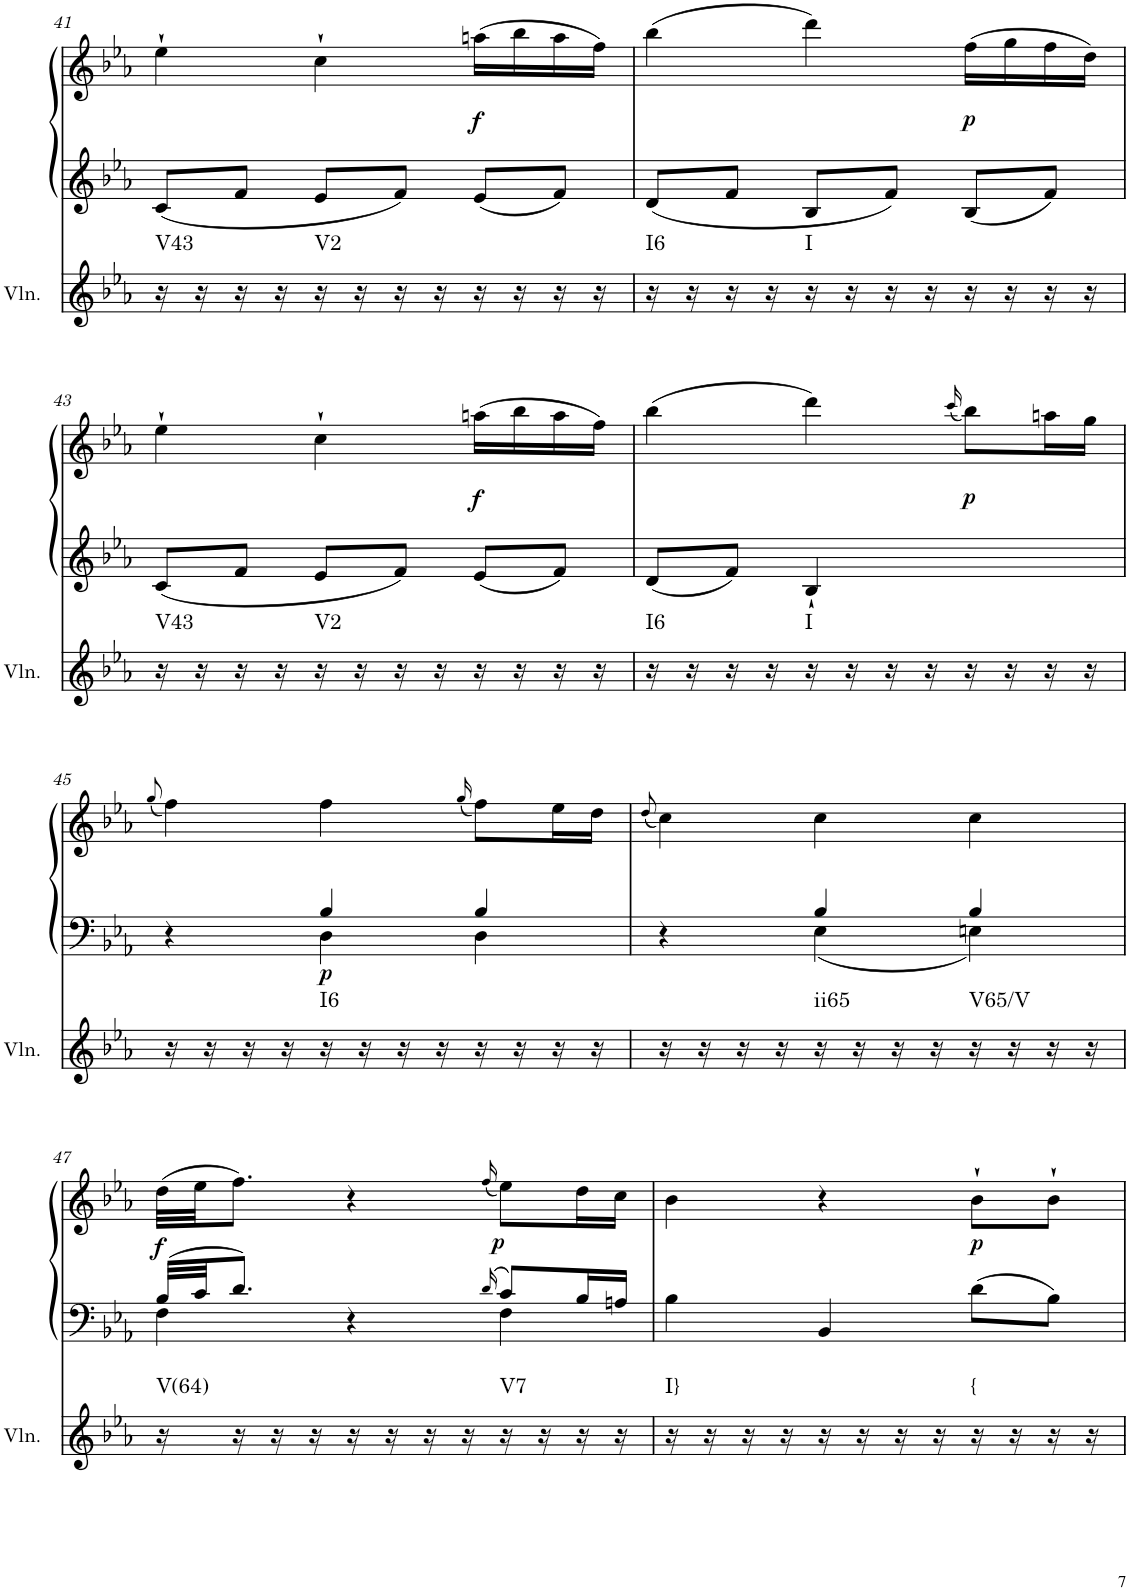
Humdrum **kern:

**kern	**harte	**kern	**kern	**dynam
*part2	*part2	*part1	*part1	*part1
*staff3	*	*staff2	*staff1	*staff1/2
*I"Violin	*	*I"Klavier linke Hand	*	*
*I'Vln.	*	*	*	*
!!LO:PB:g=z
*clefG2	*	*clefG2	*clefG2	*
*k[b-e-a-]	*	*k[b-e-a-]	*k[b-e-a-]	*
*M3/4	*	*M3/4	*M3/4	*
=41	=41	=41	=41	=41
!	!LO:H:kt=V43	!	!	!
16r	N	8c/L	4ee-`\	.
16r	.	.	.	.
16r	.	8f/J	.	.
16r	.	.	.	.
!	!LO:H:kt=V2	!	!	!
16r	N	8e-/L	4cc`\	.
16r	.	.	.	.
16r	.	8f/J	.	.
16r	.	.	.	.
!	!	!	!	!LO:DY:b
16r	.	8e-/L	(16aan\LL	f
16r	.	.	16bb-\	.
16r	.	8f/J	16aa\	.
16r	.	.	16ff\JJ)	.
=42	=42	=42	=42	=42
!	!LO:H:kt=I6	!	!	!
16r	N	8d/L	(4bb-\	.
16r	.	.	.	.
16r	.	8f/J	.	.
16r	.	.	.	.
!	!LO:H:kt=I	!	!	!
16r	N	8B-/L	4ddd\)	.
16r	.	.	.	.
16r	.	8f/J	.	.
16r	.	.	.	.
!	!	!	!	!LO:DY:b
16r	.	8B-/L	(16ff\LL	p
16r	.	.	16gg\	.
16r	.	8f/J	16ff\	.
16r	.	.	16dd\JJ)	.
!!LO:LB:g=z
=43	=43	=43	=43	=43
!	!LO:H:kt=V43	!	!	!
16r	N	8c/L	4ee-`\	.
16r	.	.	.	.
16r	.	8f/J	.	.
16r	.	.	.	.
!	!LO:H:kt=V2	!	!	!
16r	N	8e-/L	4cc`\	.
16r	.	.	.	.
16r	.	8f/J	.	.
16r	.	.	.	.
!	!	!	!	!LO:DY:b
16r	.	8e-/L	(16aan\LL	f
16r	.	.	16bb-\	.
16r	.	8f/J	16aa\	.
16r	.	.	16ff\JJ)	.
=44	=44	=44	=44	=44
!	!LO:H:kt=I6	!	!	!
16r	N	8d/L	(4bb-\	.
16r	.	.	.	.
16r	.	8f/J	.	.
16r	.	.	.	.
!	!LO:H:kt=I	!	!	!
16r	N	4B-`/	4ddd\)	.
16r	.	.	.	.
16r	.	.	.	.
16r	.	.	.	.
.	.	.	(16qccc/	.
!	!	!	!	!LO:DY:b
16r	.	4ryy	8bb-\L)	p
16r	.	.	.	.
16r	.	.	16aan\L	.
16r	.	.	16gg\JJ	.
!!LO:LB:g=z
=45	=45	=45	=45	=45
.	.	.	(8qgg/	.
*	*	*^	*	*
16r	.	4r	4ryy	4ff\)	.
16r	.	.	.	.	.
16r	.	.	.	.	.
16r	.	.	.	.	.
!	!LO:H:kt=I6	!	!	!	!LO:DY:b=2
16r	N	4B-/	4D\	4ff\	p
16r	.	.	.	.	.
16r	.	.	.	.	.
16r	.	.	.	.	.
.	.	.	.	(16qgg/	.
16r	.	4B-/	4D\	8ff\L)	.
16r	.	.	.	.	.
16r	.	.	.	16ee-\L	.
16r	.	.	.	16dd\JJ	.
=46	=46	=46	=46	=46	=46
.	.	.	.	(8qdd/	.
16r	.	4r	4ryy	4cc\)	.
16r	.	.	.	.	.
16r	.	.	.	.	.
16r	.	.	.	.	.
!	!LO:H:kt=ii65	!	!	!	!
16r	N	4B-/	4E-\	4cc\	.
16r	.	.	.	.	.
16r	.	.	.	.	.
16r	.	.	.	.	.
!	!LO:H:kt=V65/V	!	!	!	!
16r	N	4B-/	4En\	4cc\	.
16r	.	.	.	.	.
16r	.	.	.	.	.
16r	.	.	.	.	.
!!LO:LB:g=z
=47	=47	=47	=47	=47	=47
!	!LO:H:kt=V(64)	!	!	!	!LO:DY:b
16r	N	32B-/LLL	4F\	(32dd\LLL	f
.	.	32c/JJ	.	32ee-\JJ	.
16r	.	8.d/J	.	8.ff\J)	.
16r	.	.	.	.	.
16r	.	.	.	.	.
16r	.	4r	4ryy	4r	.
16r	.	.	.	.	.
16r	.	.	.	.	.
16r	.	.	.	.	.
.	.	16qd/	.	(16qff/	.
!	!LO:H:kt=V7	!	!	!	!LO:DY:b
16r	N	8c/L	4F\	8ee-\L)	p
16r	.	.	.	.	.
16r	.	16B-/L	.	16dd\L	.
16r	.	16An/JJ	.	16cc\JJ	.
*	*	*v	*v	*	*
=48	=48	=48	=48	=48
!	!LO:H:kt=I}	!	!	!
16r	N	4B-\	4b-\	.
16r	.	.	.	.
16r	.	.	.	.
16r	.	.	.	.
16r	.	4BB-/	4r	.
16r	.	.	.	.
16r	.	.	.	.
16r	.	.	.	.
!	!LO:H:kt={	!	!	!LO:DY:b
16r	N	8d\L	8b-`\L	p
16r	.	.	.	.
16r	.	8B-\J	8b-`\J	.
16r	.	.	.	.
=	=	=	=	=
*-	*-	*-	*-	*-
